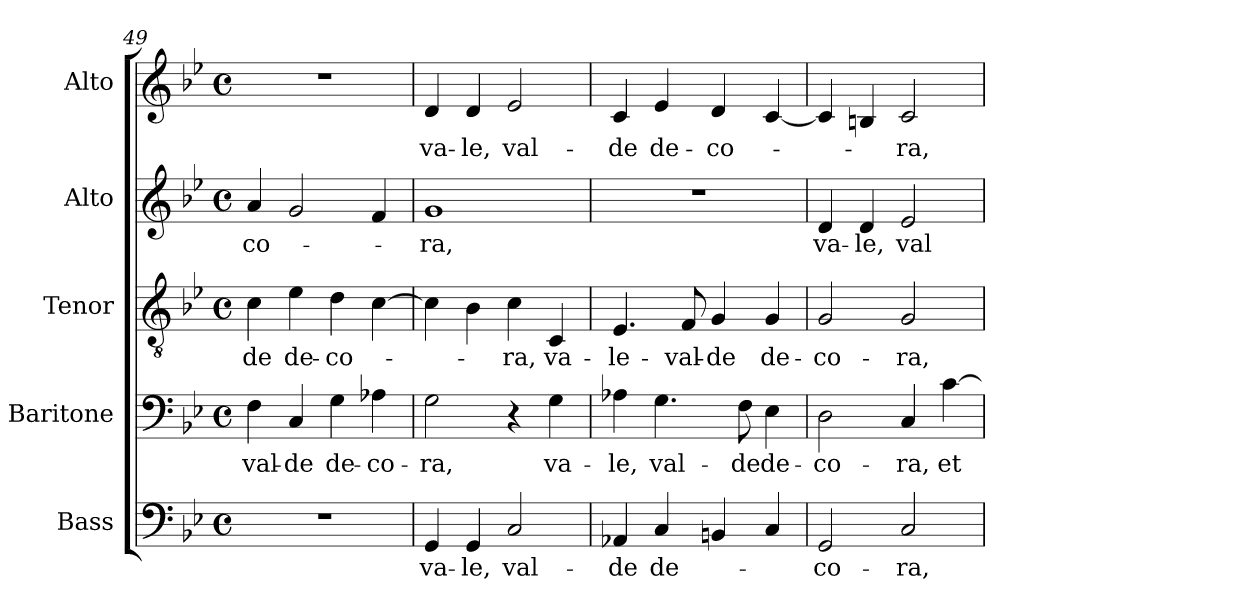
**kern	**text	**kern	**text	**kern	**text	**kern	**text	**kern	**text
*part5	*part5	*part4	*part4	*part3	*part3	*part2	*part2	*part1	*part1
*staff5	*staff5	*staff4	*staff4	*staff3	*staff3	*staff2	*staff2	*staff1	*staff1
*I"Bass	*	*I"Baritone	*	*I"Tenor	*	*I"Alto	*	*I"Alto	*
*I'B.	*	*I'Bar.	*	*I'T.	*	*I'A.	*	*I'A.	*
*clefF4	*	*clefF4	*	*clefGv2	*	*clefG2	*	*clefG2	*
*	*	*	*	*ITrd7c12	*	*	*	*	*
*k[b-e-]	*	*k[b-e-]	*	*k[b-e-]	*	*k[b-e-]	*	*k[b-e-]	*
*B-:	*	*B-:	*	*B-:	*	*B-:	*	*B-:	*
*M4/4	*	*M4/4	*	*M4/4	*	*M4/4	*	*M4/4	*
*met(c)	*	*met(c)	*	*met(c)	*	*met(c)	*	*met(c)	*
=49	=49	=49	=49	=49	=49	=49	=49	=49	=49
!	!	!	!LO:LY:b:color=#000000	!	!	!	!	!	!
!	!	!	!	!	!LO:LY:b:color=#000000	!	!	!	!
!	!	!	!	!	!	!	!LO:LY:b:color=#000000	!	!
1r	.	4Fi\	val-	4Ci\	-de	4ai/	-co-	1r	.
!	!	!	!LO:LY:b:color=#000000	!	!	!	!	!	!
!	!	!	!	!	!LO:LY:b:color=#000000	!	!	!	!
.	.	4Ci/	-de	4E-i\	de-	2gi/	.	.	.
!	!	!	!LO:LY:b:color=#000000	!	!	!	!	!	!
!	!	!	!	!	!LO:LY:b:color=#000000	!	!	!	!
.	.	4Gi\	de-	4Di\	-co-	.	.	.	.
!	!	!	!LO:LY:b:color=#000000	!	!	!	!	!	!
.	.	4A-Xi\	-co-	[4Ci\	.	4fi/	.	.	.
=50	=50	=50	=50	=50	=50	=50	=50	=50	=50
!	!LO:LY:b:color=#000000	!	!	!	!	!	!	!	!
!	!	!	!LO:LY:b:color=#000000	!	!	!	!	!	!
!	!	!	!	!	!	!	!LO:LY:b:color=#000000	!	!
!	!	!	!	!	!	!	!	!	!LO:LY:b:color=#000000
4GGi/	va-	2Gi\	-ra,	4Ci\]	.	1gi	-ra,	4di/	va-
!	!LO:LY:b:color=#000000	!	!	!	!	!	!	!	!
!	!	!	!	!	!	!	!	!	!LO:LY:b:color=#000000
4GGi/	-le,	.	.	4BB-i\	.	.	.	4di/	-le,
!	!LO:LY:b:color=#000000	!	!	!	!	!	!	!	!
!	!	!	!	!	!LO:LY:b:color=#000000	!	!	!	!
!	!	!	!	!	!	!	!	!	!LO:LY:b:color=#000000
2Ci/	val-	4r	.	4Ci\	-ra,	.	.	2e-i/	val-
!	!	!	!LO:LY:b:color=#000000	!	!	!	!	!	!
!	!	!	!	!	!LO:LY:b:color=#000000	!	!	!	!
.	.	4Gi\	va-	4CCi/	va-	.	.	.	.
=51	=51	=51	=51	=51	=51	=51	=51	=51	=51
!	!LO:LY:b:color=#000000	!	!	!	!	!	!	!	!
!	!	!	!LO:LY:b:color=#000000	!	!	!	!	!	!
!	!	!	!	!	!LO:LY:b:color=#000000	!	!	!	!
!	!	!	!	!	!	!	!	!	!LO:LY:b:color=#000000
4AA-Xi/	-de	4A-Xi\	-le,	4.EE-i/	-le-	1r	.	4ci/	-de
!	!LO:LY:b:color=#000000	!	!	!	!	!	!	!	!
!	!	!	!LO:LY:b:color=#000000	!	!	!	!	!	!
!	!	!	!	!	!	!	!	!	!LO:LY:b:color=#000000
4Ci/	de-	4.Gi\	val-	.	.	.	.	4e-i/	de-
!	!	!	!	!	!LO:LY:b:color=#000000	!	!	!	!
.	.	.	.	8FFi/	-val-	.	.	.	.
!	!	!	!	!	!LO:LY:b:color=#000000	!	!	!	!
!	!	!	!	!	!	!	!	!	!LO:LY:b:color=#000000
4BBni/	.	.	.	4GGi/	-de	.	.	4di/	-co-
!	!	!	!LO:LY:b:color=#000000	!	!	!	!	!	!
.	.	8Fi\	-de	.	.	.	.	.	.
!	!	!	!LO:LY:b:color=#000000	!	!	!	!	!	!
!	!	!	!	!	!LO:LY:b:color=#000000	!	!	!	!
4Ci/	.	4E-i\	de-	4GGi/	de-	.	.	[4ci/	.
=52	=52	=52	=52	=52	=52	=52	=52	=52	=52
!	!LO:LY:b:color=#000000	!	!	!	!	!	!	!	!
!	!	!	!LO:LY:b:color=#000000	!	!	!	!	!	!
!	!	!	!	!	!LO:LY:b:color=#000000	!	!	!	!
!	!	!	!	!	!	!	!LO:LY:b:color=#000000	!	!
2GGi/	-co-	2Di\	-co-	2GGi/	-co-	4di/	va-	4ci/]	.
!	!	!	!	!	!	!	!LO:LY:b:color=#000000	!	!
.	.	.	.	.	.	4di/	-le,	4Bni/	.
!	!LO:LY:b:color=#000000	!	!	!	!	!	!	!	!
!	!	!	!LO:LY:b:color=#000000	!	!	!	!	!	!
!	!	!	!	!	!LO:LY:b:color=#000000	!	!	!	!
!	!	!	!	!	!	!	!LO:LY:b:color=#000000	!	!
!	!	!	!	!	!	!	!	!	!LO:LY:b:color=#000000
2Ci/	-ra,	4Ci/	-ra,	2GGi/	-ra,	2e-i/	val-	2ci/	-ra,
!	!	!	!LO:LY:b:color=#000000	!	!	!	!	!	!
.	.	[4ci\	et	.	.	.	.	.	.
=	=	=	=	=	=	=	=	=	=
*-	*-	*-	*-	*-	*-	*-	*-	*-	*-
